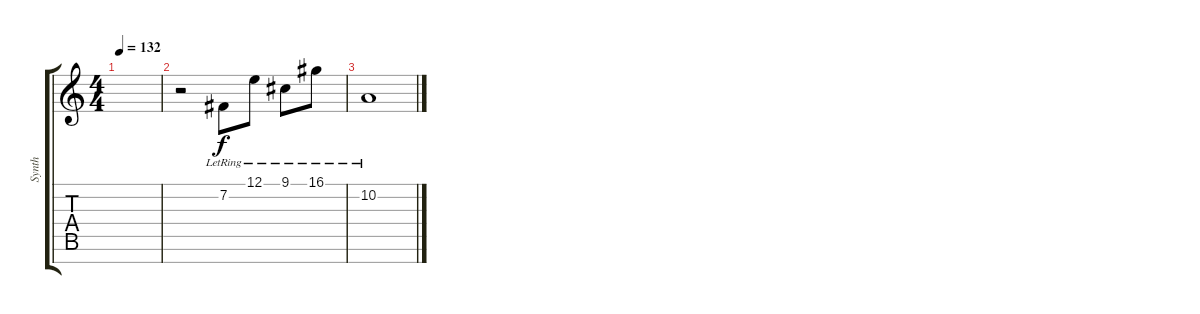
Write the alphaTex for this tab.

\track ("Synth" "Synth") {instrument acousticgrandpiano}
\staff {score tabs}
\tuning (E4 B3 G3 D3 A2 E2 B1) {hide}
\ts (4 4)
\tempo 132
\clef g2
\ks c
|
r.2 7.2{lr}.8 12.1{lr}.8 9.1{lr}.8 16.1{lr}.8 |
10.2{lr}.1
